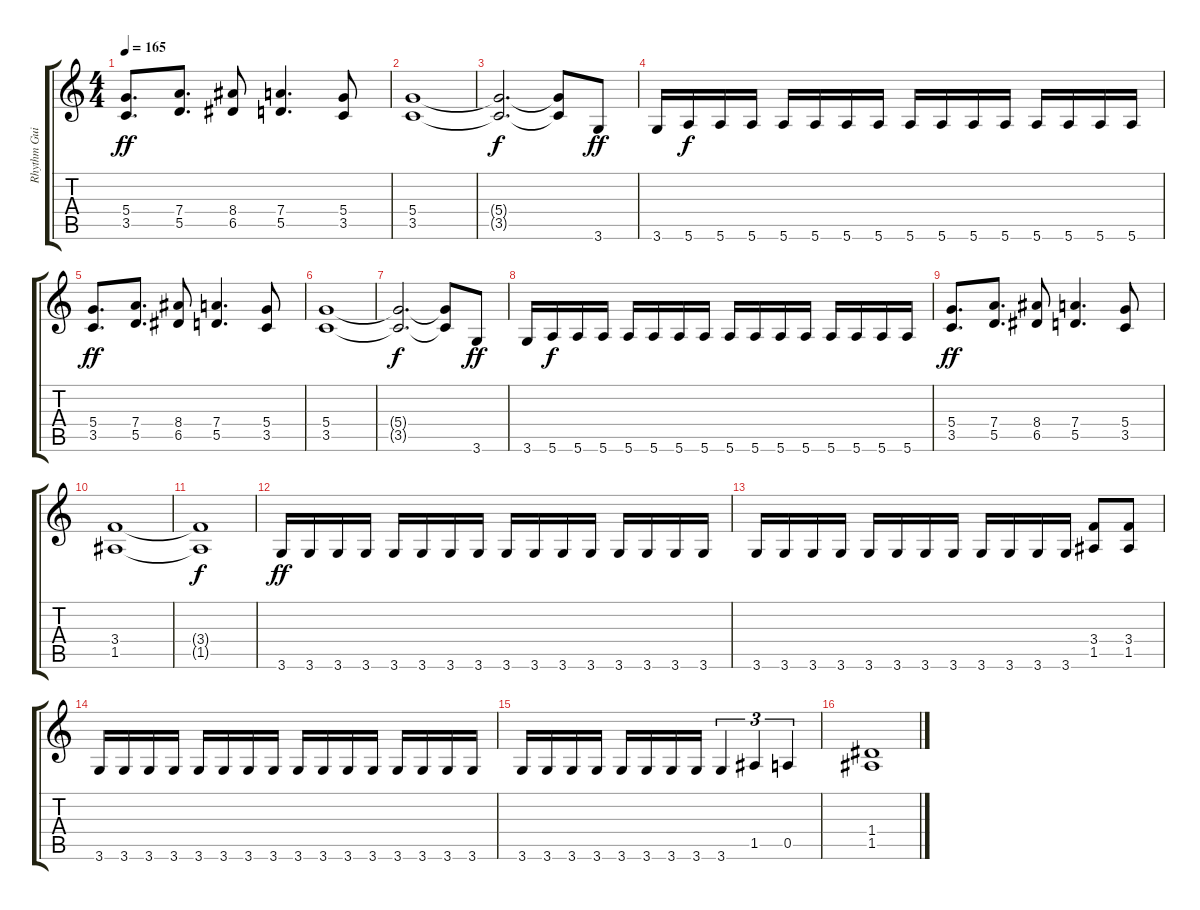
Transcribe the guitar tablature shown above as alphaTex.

\track ("Rhythm Guitar" "Rhythm Gui") {instrument distortionguitar}
\staff {score tabs}
\tuning (E4 B3 G3 D3 A2 E2) {hide}
\ts (4 4)
\tempo 165
\clef g2
\ks c
(5.4 3.5).8{d dy ff instrument distortionguitar} (7.4 5.5).8{d} (8.4 6.5).8 (7.4 5.5).4{d} (5.4 3.5).8 |
(5.4 3.5).1 |
(5.4{t} 3.5{t}).2{d dy f} (5.4{t} 3.5{t}).8 3.6.8{dy ff} |
3.6.16 5.6.16{dy f} 5.6.16 5.6.16 5.6.16 5.6.16 5.6.16 5.6.16 5.6.16 5.6.16 5.6.16 5.6.16 5.6.16 5.6.16 5.6.16 5.6.16 |
(5.4 3.5).8{d dy ff} (7.4 5.5).8{d} (8.4 6.5).8 (7.4 5.5).4{d} (5.4 3.5).8 |
(5.4 3.5).1 |
(5.4{t} 3.5{t}).2{d dy f} (5.4{t} 3.5{t}).8 3.6.8{dy ff} |
3.6.16 5.6.16{dy f} 5.6.16 5.6.16 5.6.16 5.6.16 5.6.16 5.6.16 5.6.16 5.6.16 5.6.16 5.6.16 5.6.16 5.6.16 5.6.16 5.6.16 |
(5.4 3.5).8{d dy ff} (7.4 5.5).8{d} (8.4 6.5).8 (7.4 5.5).4{d} (5.4 3.5).8 |
(3.4 1.5).1 |
(3.4{t} 1.5{t}).1{dy f} |
3.6.16{dy ff} 3.6.16 3.6.16 3.6.16 3.6.16 3.6.16 3.6.16 3.6.16 3.6.16 3.6.16 3.6.16 3.6.16 3.6.16 3.6.16 3.6.16 3.6.16 |
3.6.16 3.6.16 3.6.16 3.6.16 3.6.16 3.6.16 3.6.16 3.6.16 3.6.16 3.6.16 3.6.16 3.6.16 (3.4 1.5).8 (3.4 1.5).8 |
3.6.16 3.6.16 3.6.16 3.6.16 3.6.16 3.6.16 3.6.16 3.6.16 3.6.16 3.6.16 3.6.16 3.6.16 3.6.16 3.6.16 3.6.16 3.6.16 |
3.6.16 3.6.16 3.6.16 3.6.16 3.6.16 3.6.16 3.6.16 3.6.16 3.6.4{tu (3 2)} 1.5.4{tu (3 2)} 0.5.4{tu (3 2)} |
(1.4 1.5).1
